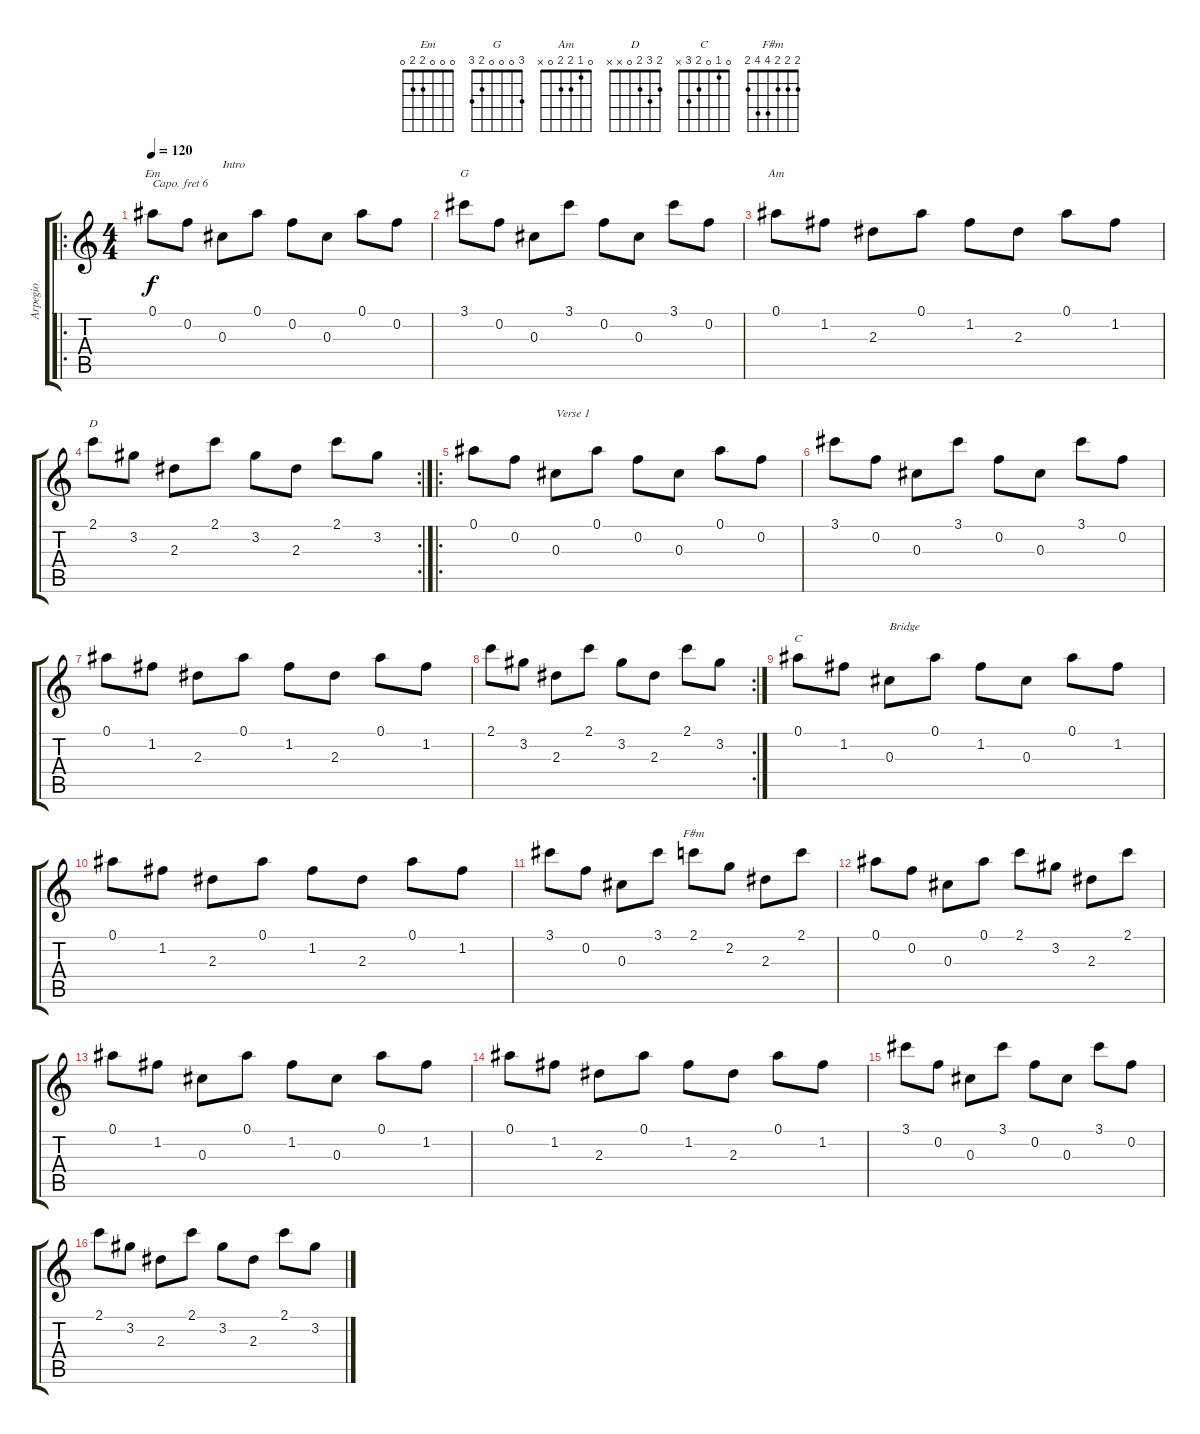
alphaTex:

\track ("Arpegio" "Arpegio") {instrument electricguitarclean}
\staff {score tabs}
\capo 6
\tuning (E4 B3 G3 D3 A2 E2) {hide}
\chord ("Em" 0 0 0 2 2 0)
\chord ("G" 3 0 0 0 2 3)
\chord ("Am" 0 1 2 2 0 x)
\chord ("D" 2 3 2 0 x x)
\chord ("C" 0 1 0 2 3 x)
\chord ("F#m" 2 2 2 4 4 2)
\ro
\ts (4 4)
\tempo 120
\clef g2
\ks c
0.1.8{ch "Em" dy f instrument electricguitarclean} 0.2.8 0.3.8{txt "Intro"} 0.1.8 0.2.8 0.3.8 0.1.8 0.2.8 |
3.1.8{ch "G"} 0.2.8 0.3.8 3.1.8 0.2.8 0.3.8 3.1.8 0.2.8 |
0.1.8{ch "Am"} 1.2.8 2.3.8 0.1.8 1.2.8 2.3.8 0.1.8 1.2.8 |
\rc 2
2.1.8{ch "D"} 3.2.8 2.3.8 2.1.8 3.2.8 2.3.8 2.1.8 3.2.8 |
\ro
0.1.8 0.2.8 0.3.8{txt "Verse 1"} 0.1.8 0.2.8 0.3.8 0.1.8 0.2.8 |
3.1.8 0.2.8 0.3.8 3.1.8 0.2.8 0.3.8 3.1.8 0.2.8 |
0.1.8 1.2.8 2.3.8 0.1.8 1.2.8 2.3.8 0.1.8 1.2.8 |
\rc 2
2.1.8 3.2.8 2.3.8 2.1.8 3.2.8 2.3.8 2.1.8 3.2.8 |
0.1.8{ch "C"} 1.2.8 0.3.8{txt "Bridge"} 0.1.8 1.2.8 0.3.8 0.1.8 1.2.8 |
0.1.8 1.2.8 2.3.8 0.1.8 1.2.8 2.3.8 0.1.8 1.2.8 |
3.1.8 0.2.8 0.3.8 3.1.8 2.1.8{ch "F#m"} 2.2.8 2.3.8 2.1.8 |
0.1.8 0.2.8 0.3.8 0.1.8 2.1.8 3.2.8 2.3.8 2.1.8 |
0.1.8 1.2.8 0.3.8 0.1.8 1.2.8 0.3.8 0.1.8 1.2.8 |
0.1.8 1.2.8 2.3.8 0.1.8 1.2.8 2.3.8 0.1.8 1.2.8 |
3.1.8 0.2.8 0.3.8 3.1.8 0.2.8 0.3.8 3.1.8 0.2.8 |
2.1.8 3.2.8 2.3.8 2.1.8 3.2.8 2.3.8 2.1.8 3.2.8
